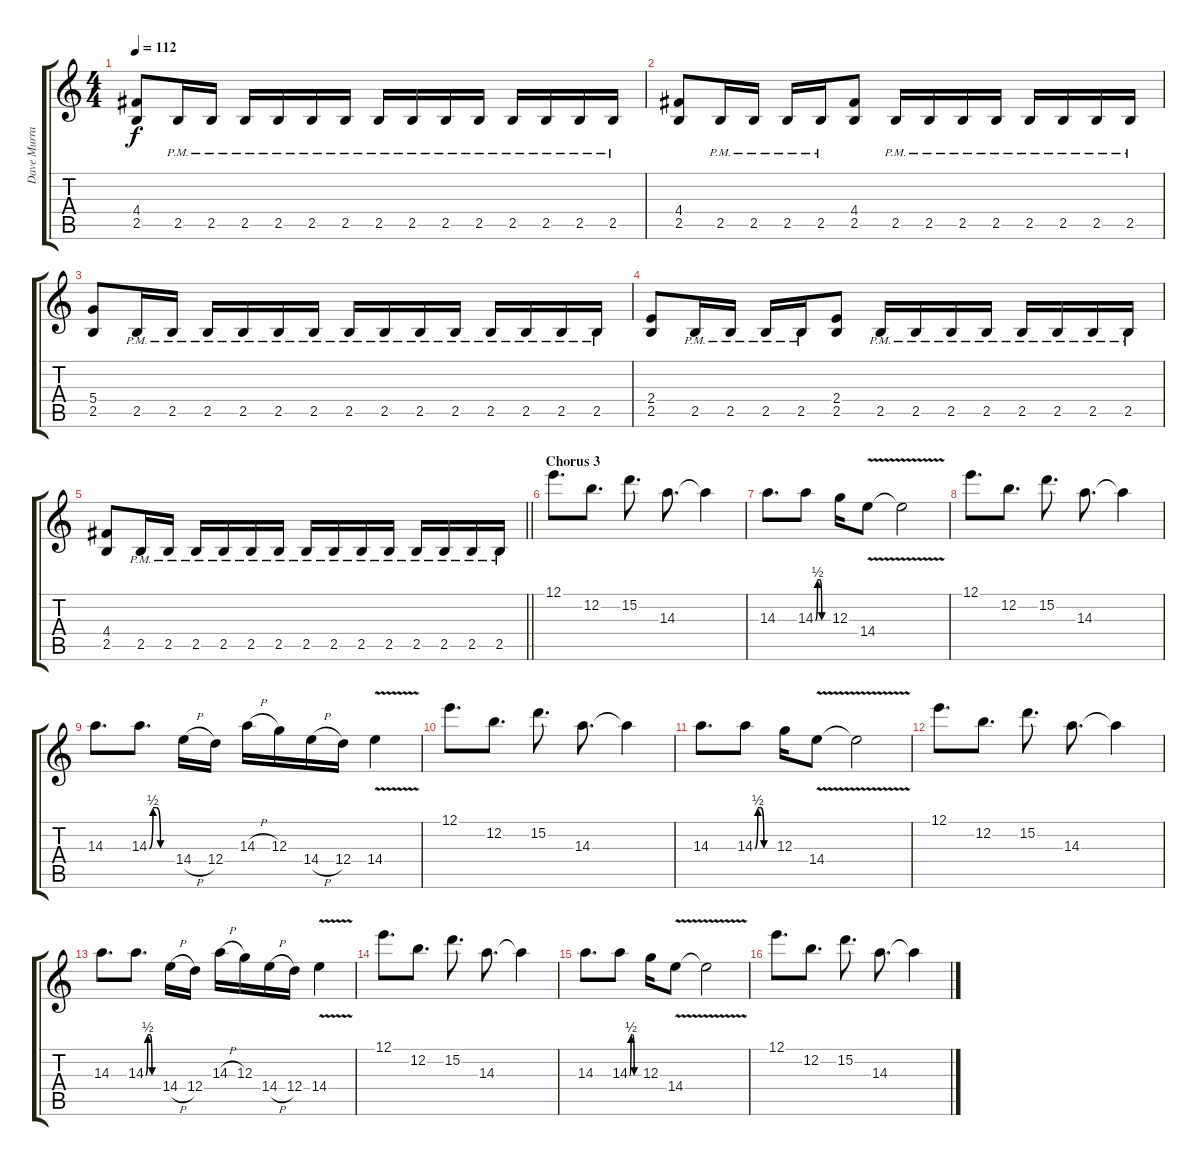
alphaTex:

\track ("Dave Murray" "Dave Murra") {instrument overdrivenguitar}
\staff {score tabs}
\tuning (E4 B3 G3 D3 A2 E2) {hide}
\ts (4 4)
\tempo 112
\clef g2
\ks c
(4.4 2.5).8{dy f} 2.5{pm}.16 2.5{pm}.16 2.5{pm}.16 2.5{pm}.16 2.5{pm}.16 2.5{pm}.16 2.5{pm}.16 2.5{pm}.16 2.5{pm}.16 2.5{pm}.16 2.5{pm}.16 2.5{pm}.16 2.5{pm}.16 2.5{pm}.16 |
(4.4 2.5).8 2.5{pm}.16 2.5{pm}.16 2.5{pm}.16 2.5{pm}.16 (4.4 2.5).8 2.5{pm}.16 2.5{pm}.16 2.5{pm}.16 2.5{pm}.16 2.5{pm}.16 2.5{pm}.16 2.5{pm}.16 2.5{pm}.16 |
(5.4 2.5).8 2.5{pm}.16 2.5{pm}.16 2.5{pm}.16 2.5{pm}.16 2.5{pm}.16 2.5{pm}.16 2.5{pm}.16 2.5{pm}.16 2.5{pm}.16 2.5{pm}.16 2.5{pm}.16 2.5{pm}.16 2.5{pm}.16 2.5{pm}.16 |
(2.4 2.5).8 2.5{pm}.16 2.5{pm}.16 2.5{pm}.16 2.5{pm}.16 (2.4 2.5).8 2.5{pm}.16 2.5{pm}.16 2.5{pm}.16 2.5{pm}.16 2.5{pm}.16 2.5{pm}.16 2.5{pm}.16 2.5{pm}.16 |
\barLineRight lightlight
(4.4 2.5).8 2.5{pm}.16 2.5{pm}.16 2.5{pm}.16 2.5{pm}.16 2.5{pm}.16 2.5{pm}.16 2.5{pm}.16 2.5{pm}.16 2.5{pm}.16 2.5{pm}.16 2.5{pm}.16 2.5{pm}.16 2.5{pm}.16 2.5{pm}.16 |
\section ("" "Chorus 3")
12.1.8{d} 12.2.8{d} 15.2.8{d} 14.3.8{d} 14.3{t}.4 |
14.3.8{d} 14.3{be (custom 0 0 10 2 20 2 30 0 60 0)}.8 12.3.16 14.4{v}.8 14.4{t}.2 |
12.1.8{d} 12.2.8{d} 15.2.8{d} 14.3.8{d} 14.3{t}.4 |
14.3.8{d} 14.3{be (custom 0 0 10 2 20 2 30 0 60 0)}.8{d} 14.4{h}.16 12.4.16 14.3{h}.16 12.3.16 14.4{h}.16 12.4.16 14.4{v}.4 |
12.1.8{d} 12.2.8{d} 15.2.8{d} 14.3.8{d} 14.3{t}.4 |
14.3.8{d} 14.3{be (custom 0 0 10 2 20 2 30 0 60 0)}.8 12.3.16 14.4{v}.8 14.4{t}.2 |
12.1.8{d} 12.2.8{d} 15.2.8{d} 14.3.8{d} 14.3{t}.4 |
14.3.8{d} 14.3{be (custom 0 0 10 2 20 2 30 0 60 0)}.8{d} 14.4{h}.16 12.4.16 14.3{h}.16 12.3.16 14.4{h}.16 12.4.16 14.4{v}.4 |
12.1.8{d} 12.2.8{d} 15.2.8{d} 14.3.8{d} 14.3{t}.4 |
14.3.8{d} 14.3{be (custom 0 0 10 2 20 2 30 0 60 0)}.8 12.3.16 14.4{v}.8 14.4{t}.2 |
12.1.8{d} 12.2.8{d} 15.2.8{d} 14.3.8{d} 14.3{t}.4
